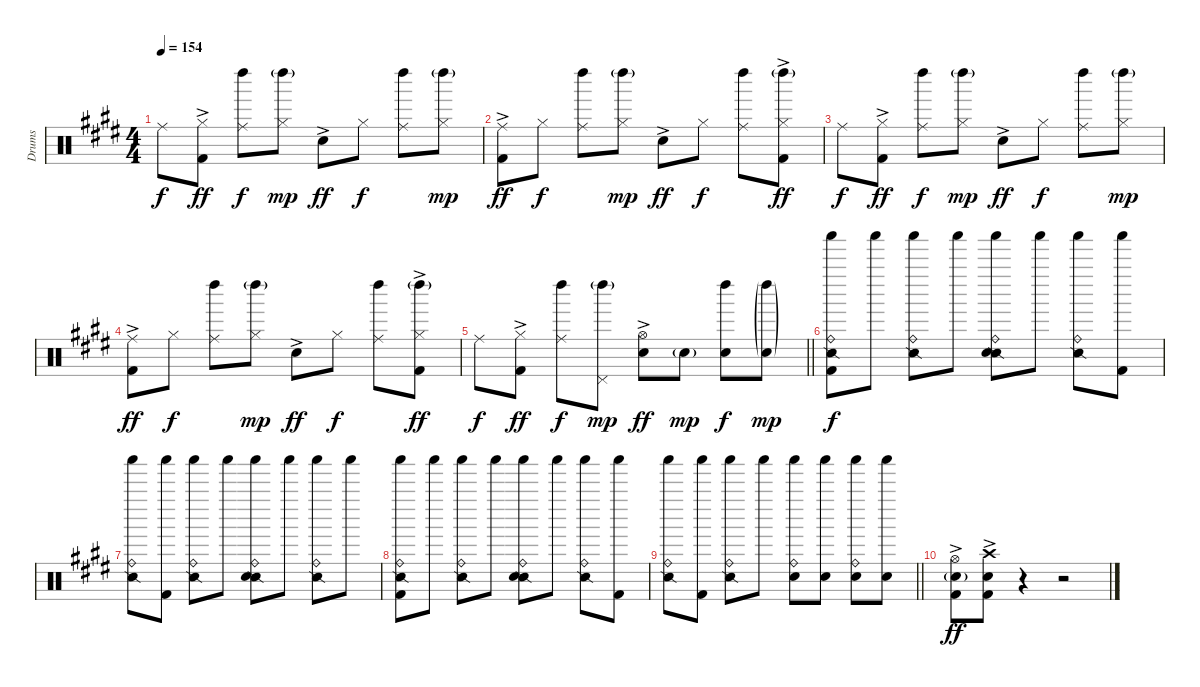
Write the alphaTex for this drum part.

\track ("Drums" "Drums") {instrument percussion}
\staff {score}
\articulation defaults
\ts (4 4)
\tempo 154
\clef neutral
\ks c#minor "Ride (middle)".8{dy f}
("Hi-Hat (closed)" "Kick (hit) 2"{ac}).8{dy ff} ("Ride (middle)" "Left Maraca (hit)").8{dy f} ("Hi-Hat (closed)" "Left Maraca (hit)"{g}).8{dy mp} "Snare (hit) 2"{ac}.8{dy ff} "Hi-Hat (closed)".8{dy f} ("Ride (middle)" "Left Maraca (hit)").8 ("Hi-Hat (closed)" "Left Maraca (hit)"{g}).8{dy mp} |
("Ride (middle)" "Kick (hit) 2"{ac}).8{dy ff} "Hi-Hat (closed)".8{dy f} ("Ride (middle)" "Left Maraca (hit)").8 ("Hi-Hat (closed)" "Left Maraca (hit)"{g}).8{dy mp} "Snare (hit) 2"{ac}.8{dy ff} "Hi-Hat (closed)".8{dy f} ("Ride (middle)" "Left Maraca (hit)").8 ("Hi-Hat (closed)" "Left Maraca (hit)"{g} "Kick (hit) 2"{ac}).8{dy ff} |
"Ride (middle)".8{dy f} ("Hi-Hat (closed)" "Kick (hit) 2"{ac}).8{dy ff} ("Ride (middle)" "Left Maraca (hit)").8{dy f} ("Hi-Hat (closed)" "Left Maraca (hit)"{g}).8{dy mp} "Snare (hit) 2"{ac}.8{dy ff} "Hi-Hat (closed)".8{dy f} ("Ride (middle)" "Left Maraca (hit)").8 ("Hi-Hat (closed)" "Left Maraca (hit)"{g}).8{dy mp} |
("Ride (middle)" "Kick (hit) 2"{ac}).8{dy ff} "Hi-Hat (closed)".8{dy f} ("Ride (middle)" "Left Maraca (hit)").8 ("Hi-Hat (closed)" "Left Maraca (hit)"{g}).8{dy mp} "Snare (hit) 2"{ac}.8{dy ff} "Hi-Hat (closed)".8{dy f} ("Ride (middle)" "Left Maraca (hit)").8 ("Hi-Hat (closed)" "Left Maraca (hit)"{g} "Kick (hit) 2"{ac}).8{dy ff} |
\barLineRight lightlight "Ride (middle)".8{dy f}
("Hi-Hat (closed)" "Kick (hit) 2"{ac}).8{dy ff} ("Ride (middle)" "Left Maraca (hit)").8{dy f} ("Pedal Hi-Hat (hit)" "Left Maraca (hit)"{g}).8{dy mp} ("Hi-Hat (open)" "Snare (hit) 2"{ac}).8{dy ff} "Snare (hit) 2"{g}.8{dy mp} ("Snare (hit) 2" "Left Maraca (hit)").8{dy f} ("Snare (hit) 2"{g} "Left Maraca (hit)"{g}).8{dy mp} |
("Snare (side stick) 2" "Ride (bell)" "Kick (hit) 2" "Shaker (hit)").8{dy f} "Shaker (hit)".8 ("Snare (side stick) 2" "Ride (bell)" "Shaker (hit)").8 "Shaker (hit)".8 ("Snare (side stick) 2" "Ride (bell)" "Snare (hit) 2" "Shaker (hit)").8 "Shaker (hit)".8 ("Snare (side stick) 2" "Ride (bell)" "Shaker (hit)").8 ("Kick (hit) 2" "Shaker (hit)").8 |
("Snare (side stick) 2" "Ride (bell)" "Shaker (hit)").8 ("Shaker (hit)" "Kick (hit) 2").8 ("Snare (side stick) 2" "Ride (bell)" "Shaker (hit)").8 "Shaker (hit)".8 ("Snare (side stick) 2" "Ride (bell)" "Snare (hit) 2" "Shaker (hit)").8 "Shaker (hit)".8 ("Snare (side stick) 2" "Ride (bell)" "Shaker (hit)").8 "Shaker (hit)".8 |
("Snare (side stick) 2" "Ride (bell)" "Kick (hit) 2" "Shaker (hit)").8 "Shaker (hit)".8 ("Snare (side stick) 2" "Ride (bell)" "Shaker (hit)").8 "Shaker (hit)".8 ("Snare (side stick) 2" "Ride (bell)" "Snare (hit) 2" "Shaker (hit)").8 "Shaker (hit)".8 ("Snare (side stick) 2" "Ride (bell)" "Shaker (hit)").8 ("Kick (hit) 2" "Shaker (hit)").8 |
\barLineRight lightlight
("Snare (side stick) 2" "Ride (bell)" "Shaker (hit)").8 ("Shaker (hit)" "Kick (hit) 2").8 ("Snare (side stick) 2" "Ride (bell)" "Shaker (hit)").8 "Shaker (hit)".8 ("Ride (bell)" "Snare (hit) 2" "Shaker (hit)").8 ("Snare (hit) 2" "Shaker (hit)").8 ("Snare (hit) 2" "Ride (bell)" "Shaker (hit)").8 ("Snare (hit) 2" "Shaker (hit)").8 |
("Hi-Hat (open)" "Snare (hit) 2"{g} "Kick (hit) 2"{ac}).8{dy ff} ("Snare (hit) 2" "Crash high (hit)" "Kick (hit) 2"{ac}).8 r.4 r.2
